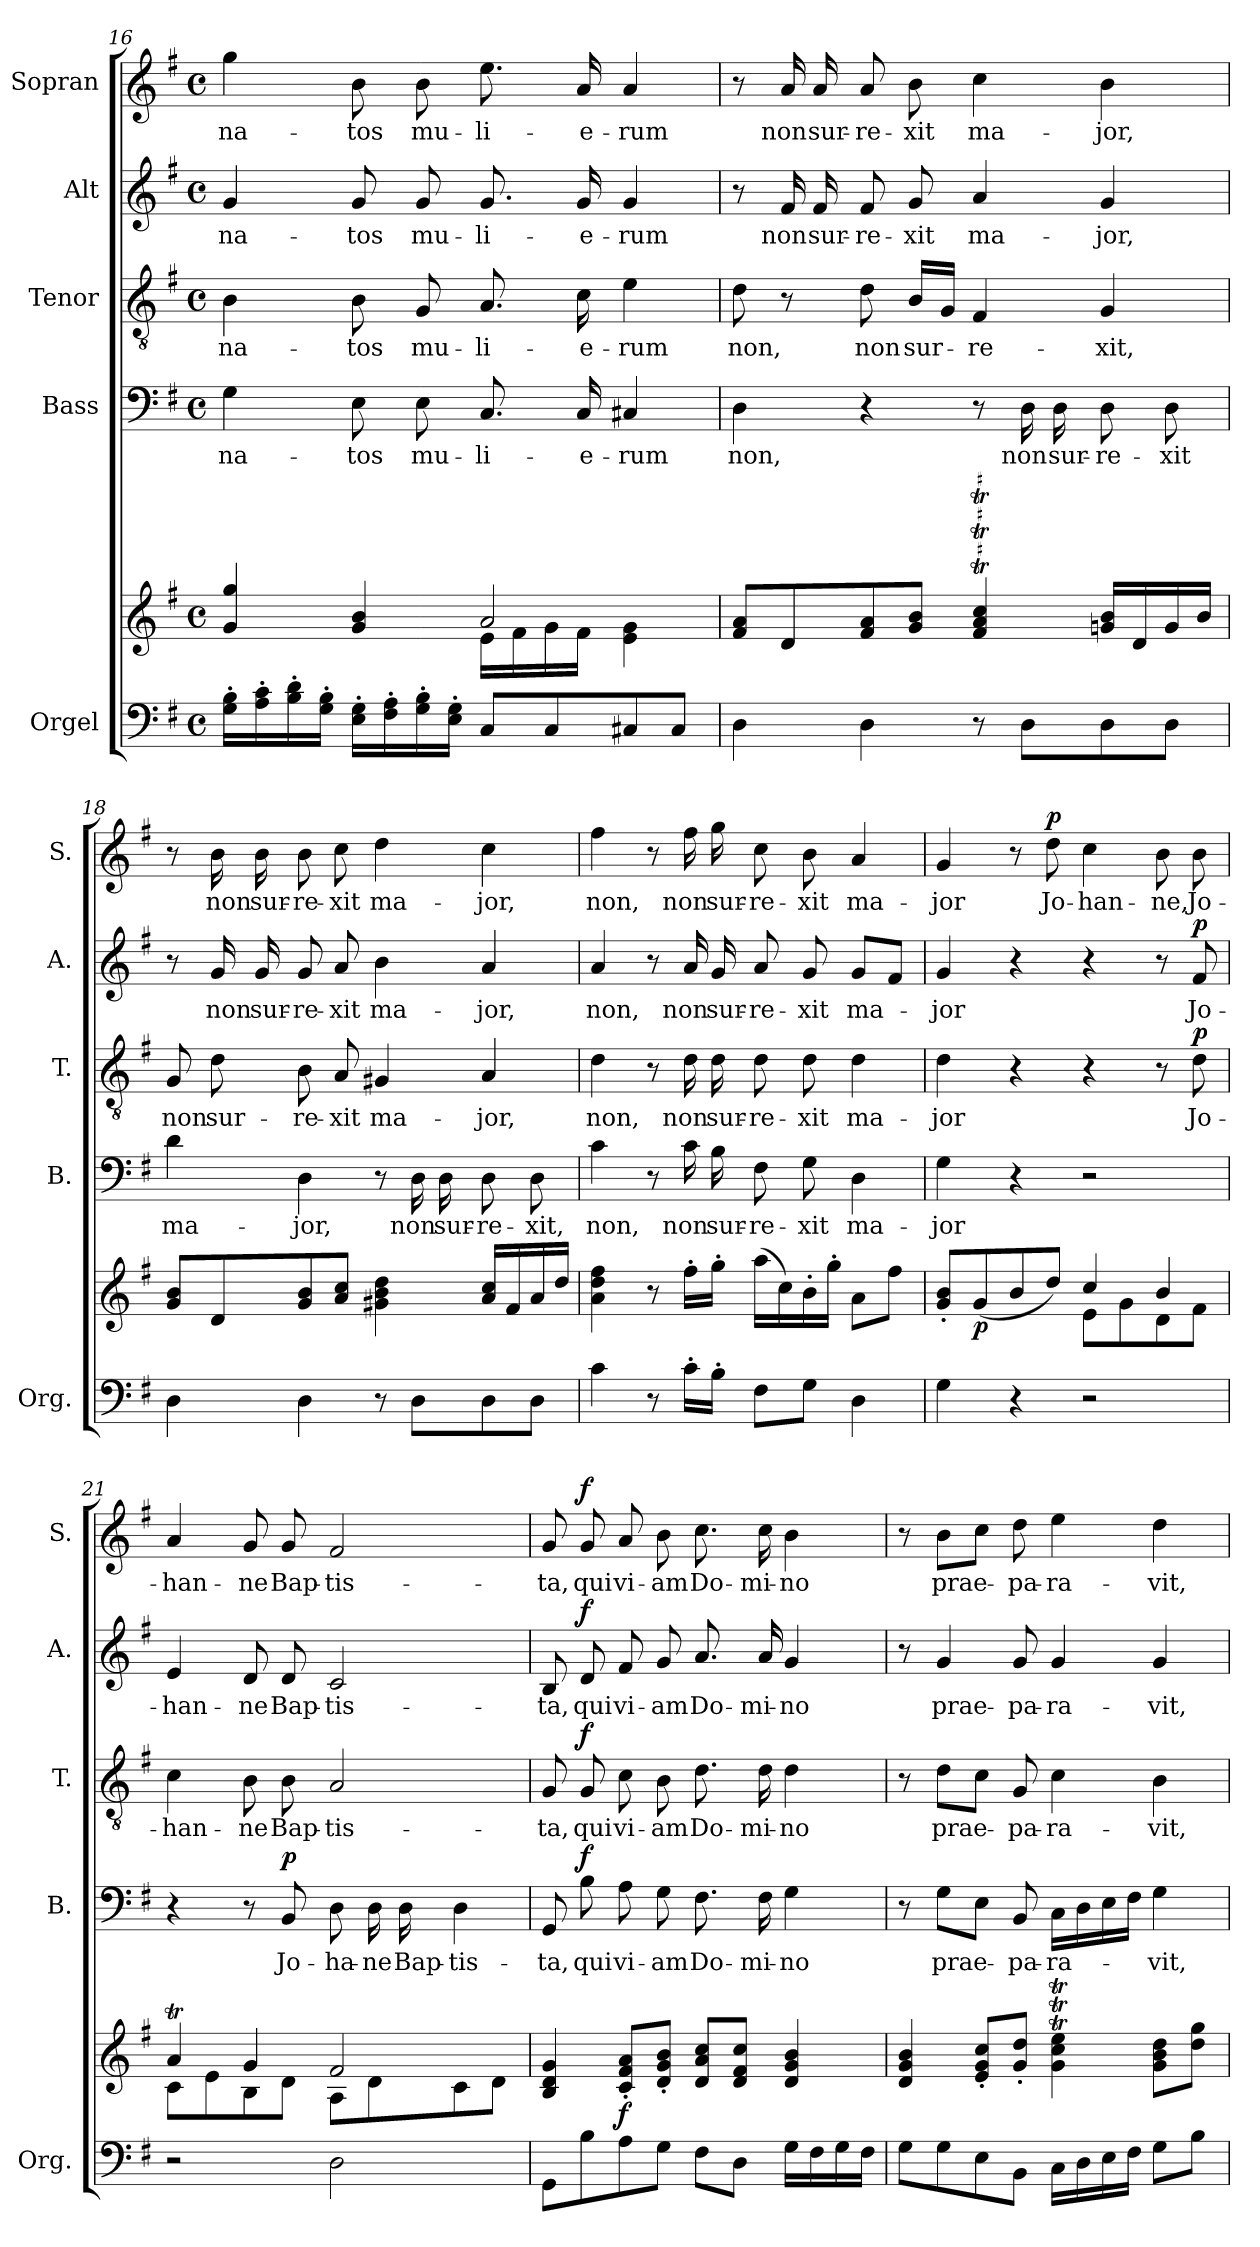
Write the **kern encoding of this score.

**kern	**kern	**dynam	**kern	**text	**dynam	**kern	**text	**dynam	**kern	**text	**dynam	**kern	**text	**dynam
*part5	*part5	*part5	*part4	*part4	*part4	*part3	*part3	*part3	*part2	*part2	*part2	*part1	*part1	*part1
*staff6	*staff5	*staff5/6	*staff4	*staff4	*staff4	*staff3	*staff3	*staff3	*staff2	*staff2	*staff2	*staff1	*staff1	*staff1
*I"Orgel	*	*	*I"Bass	*	*	*I"Tenor	*	*	*I"Alt	*	*	*I"Sopran	*	*
*I'Org.	*	*	*I'B.	*	*	*I'T.	*	*	*I'A.	*	*	*I'S.	*	*
*clefF4	*clefG2	*	*clefF4	*	*	*clefGv2	*	*	*clefG2	*	*	*clefG2	*	*
*k[f#]	*k[f#]	*	*k[f#]	*	*	*k[f#]	*	*	*k[f#]	*	*	*k[f#]	*	*
*G:	*G:	*	*G:	*	*	*G:	*	*	*G:	*	*	*G:	*	*
*M4/4	*M4/4	*	*M4/4	*	*	*M4/4	*	*	*M4/4	*	*	*M4/4	*	*
*met(c)	*met(c)	*	*met(c)	*	*	*met(c)	*	*	*met(c)	*	*	*met(c)	*	*
=16	=16	=16	=16	=16	=16	=16	=16	=16	=16	=16	=16	=16	=16	=16
*	*^	*	*	*	*	*	*	*	*	*	*	*	*	*
!	!	!	!	!	!LO:LY:b	!	!	!LO:LY:b	!	!	!LO:LY:b	!	!	!LO:LY:b	!
16G\'> 16B\'>LL	4g/ 4gg/	2ryy	.	4G\	na-	.	4B\	na-	.	4g/	na-	.	4gg\	na-	.
16A\'> 16c\'>	.	.	.	.	.	.	.	.	.	.	.	.	.	.	.
16B\'> 16d\'>	.	.	.	.	.	.	.	.	.	.	.	.	.	.	.
16G\'> 16B\'>JJ	.	.	.	.	.	.	.	.	.	.	.	.	.	.	.
!	!	!	!	!	!LO:LY:b	!	!	!LO:LY:b	!	!	!LO:LY:b	!	!	!LO:LY:b	!
16E\'> 16G\'>LL	4g/ 4b/	.	.	8E\	-tos	.	8B\	-tos	.	8g/	-tos	.	8b\	-tos	.
16F#\'> 16A\'>	.	.	.	.	.	.	.	.	.	.	.	.	.	.	.
!	!	!	!	!	!LO:LY:b	!	!	!LO:LY:b	!	!	!LO:LY:b	!	!	!LO:LY:b	!
16G\'> 16B\'>	.	.	.	8E\	mu-	.	8G/	mu-	.	8g/	mu-	.	8b\	mu-	.
16E\'> 16G\'>JJ	.	.	.	.	.	.	.	.	.	.	.	.	.	.	.
!	!	!	!	!	!LO:LY:b	!	!	!LO:LY:b	!	!	!LO:LY:b	!	!	!LO:LY:b	!
8C/L	2a/	16e\LL	.	8.C/	-li-	.	8.A/	-li-	.	8.g/	-li-	.	8.ee\	-li-	.
.	.	16f#\	.	.	.	.	.	.	.	.	.	.	.	.	.
8C/	.	16g\	.	.	.	.	.	.	.	.	.	.	.	.	.
!	!	!	!	!	!LO:LY:b	!	!	!LO:LY:b	!	!	!LO:LY:b	!	!	!LO:LY:b	!
.	.	16f#\JJ	.	16C/	-e-	.	16c\	-e-	.	16g/	-e-	.	16a/	-e-	.
!	!	!	!	!	!LO:LY:b	!	!	!LO:LY:b	!	!	!LO:LY:b	!	!	!LO:LY:b	!
8C#X/	.	4e\ 4g\	.	4C#X/	-rum	.	4e\	-rum	.	4g/	-rum	.	4a/	-rum	.
8C#/J	.	.	.	.	.	.	.	.	.	.	.	.	.	.	.
*	*v	*v	*	*	*	*	*	*	*	*	*	*	*	*	*
!!LO:PB:g=z
=17	=17	=17	=17	=17	=17	=17	=17	=17	=17	=17	=17	=17	=17	=17
!	!	!	!	!LO:LY:b	!	!	!LO:LY:b	!	!	!	!	!	!	!
4D\	8f#/ 8a/L	.	4D\	non,	.	8d\	non,	.	8r	.	.	8r	.	.
!	!	!	!	!	!	!	!	!	!	!LO:LY:b	!	!	!LO:LY:b	!
.	8d/	.	.	.	.	8r	.	.	16f#/	non	.	16a/	non	.
!	!	!	!	!	!	!	!	!	!	!LO:LY:b	!	!	!LO:LY:b	!
.	.	.	.	.	.	.	.	.	16f#/	sur-	.	16a/	sur-	.
!	!	!	!	!	!	!	!LO:LY:b	!	!	!LO:LY:b	!	!	!LO:LY:b	!
4D\	8f#/ 8a/	.	4r	.	.	8d\	non	.	8f#/	-re-	.	8a/	-re-	.
!	!	!	!	!	!	!	!LO:LY:b	!	!	!LO:LY:b	!	!	!LO:LY:b	!
.	8g/ 8b/J	.	.	.	.	16B/LL	sur-	.	8g/	-xit	.	8b\	-xit	.
.	.	.	.	.	.	16G/JJ	.	.	.	.	.	.	.	.
!	!	!	!	!	!	!	!LO:LY:b	!	!	!LO:LY:b	!	!	!LO:LY:b	!
8r	4f#/T 4a/T 4cc/T	.	8r	.	.	4F#/	-re-	.	4a/	ma-	.	4cc\	ma-	.
!	!	!	!	!LO:LY:b	!	!	!	!	!	!	!	!	!	!
8D\L	.	.	16D\	non	.	.	.	.	.	.	.	.	.	.
!	!	!	!	!LO:LY:b	!	!	!	!	!	!	!	!	!	!
.	.	.	16D\	sur-	.	.	.	.	.	.	.	.	.	.
!	!	!	!	!LO:LY:b	!	!	!LO:LY:b	!	!	!LO:LY:b	!	!	!LO:LY:b	!
8D\	16g/ 16b/LL	.	8D\	-re-	.	4G/	-xit,	.	4g/	-jor,	.	4b\	-jor,	.
.	16d/	.	.	.	.	.	.	.	.	.	.	.	.	.
!	!	!	!	!LO:LY:b	!	!	!	!	!	!	!	!	!	!
8D\J	16g/	.	8D\	-xit	.	.	.	.	.	.	.	.	.	.
.	16b/JJ	.	.	.	.	.	.	.	.	.	.	.	.	.
=18	=18	=18	=18	=18	=18	=18	=18	=18	=18	=18	=18	=18	=18	=18
!	!	!	!	!LO:LY:b	!	!	!LO:LY:b	!	!	!	!	!	!	!
4D\	8g/ 8b/L	.	4d\	ma-	.	8G/	non	.	8r	.	.	8r	.	.
!	!	!	!	!	!	!	!LO:LY:b	!	!	!LO:LY:b	!	!	!LO:LY:b	!
.	8d/	.	.	.	.	8d\	sur-	.	16g/	non	.	16b\	non	.
!	!	!	!	!	!	!	!	!	!	!LO:LY:b	!	!	!LO:LY:b	!
.	.	.	.	.	.	.	.	.	16g/	sur-	.	16b\	sur-	.
!	!	!	!	!LO:LY:b	!	!	!LO:LY:b	!	!	!LO:LY:b	!	!	!LO:LY:b	!
4D\	8g/ 8b/	.	4D\	-jor,	.	8B\	-re-	.	8g/	-re-	.	8b\	-re-	.
!	!	!	!	!	!	!	!LO:LY:b	!	!	!LO:LY:b	!	!	!LO:LY:b	!
.	8a/ 8cc/J	.	.	.	.	8A/	-xit	.	8a/	-xit	.	8cc\	-xit	.
!	!	!	!	!	!	!	!LO:LY:b	!	!	!LO:LY:b	!	!	!LO:LY:b	!
8r	4g#X\ 4b\ 4dd\	.	8r	.	.	4G#X/	ma-	.	4b\	ma-	.	4dd\	ma-	.
!	!	!	!	!LO:LY:b	!	!	!	!	!	!	!	!	!	!
8D\L	.	.	16D\	non	.	.	.	.	.	.	.	.	.	.
!	!	!	!	!LO:LY:b	!	!	!	!	!	!	!	!	!	!
.	.	.	16D\	sur-	.	.	.	.	.	.	.	.	.	.
!	!	!	!	!LO:LY:b	!	!	!LO:LY:b	!	!	!LO:LY:b	!	!	!LO:LY:b	!
8D\	16a/ 16cc/LL	.	8D\	-re-	.	4A/	-jor,	.	4a/	-jor,	.	4cc\	-jor,	.
.	16f#/	.	.	.	.	.	.	.	.	.	.	.	.	.
!	!	!	!	!LO:LY:b	!	!	!	!	!	!	!	!	!	!
8D\J	16a/	.	8D\	-xit,	.	.	.	.	.	.	.	.	.	.
.	16dd/JJ	.	.	.	.	.	.	.	.	.	.	.	.	.
=19	=19	=19	=19	=19	=19	=19	=19	=19	=19	=19	=19	=19	=19	=19
!	!	!	!	!LO:LY:b	!	!	!LO:LY:b	!	!	!LO:LY:b	!	!	!LO:LY:b	!
4c\	4a\ 4dd\ 4ff#\	.	4c\	non,	.	4d\	non,	.	4a/	non,	.	4ff#\	non,	.
8r	8r	.	8r	.	.	8r	.	.	8r	.	.	8r	.	.
!	!	!	!	!LO:LY:b	!	!	!LO:LY:b	!	!	!LO:LY:b	!	!	!LO:LY:b	!
16c'>\LL	16ff#'>\LL	.	16c\	non	.	16d\	non	.	16a/	non	.	16ff#\	non	.
!	!	!	!	!LO:LY:b	!	!	!LO:LY:b	!	!	!LO:LY:b	!	!	!LO:LY:b	!
16B'>\JJ	16gg'>\JJ	.	16B\	sur-	.	16d\	sur-	.	16g/	sur-	.	16gg\	sur-	.
!	!	!	!	!LO:LY:b	!	!	!LO:LY:b	!	!	!LO:LY:b	!	!	!LO:LY:b	!
8F#\L	(>16aa\LL	.	8F#\	-re-	.	8d\	-re-	.	8a/	-re-	.	8cc\	-re-	.
.	16cc\)	.	.	.	.	.	.	.	.	.	.	.	.	.
!	!	!	!	!LO:LY:b	!	!	!LO:LY:b	!	!	!LO:LY:b	!	!	!LO:LY:b	!
8G\J	16b'>\	.	8G\	-xit	.	8d\	-xit	.	8g/	-xit	.	8b\	-xit	.
.	16gg'>\JJ	.	.	.	.	.	.	.	.	.	.	.	.	.
!	!	!	!	!LO:LY:b	!	!	!LO:LY:b	!	!	!LO:LY:b	!	!	!LO:LY:b	!
4D\	8a\L	.	4D\	ma-	.	4d\	ma-	.	8g/L	ma-	.	4a/	ma-	.
.	8ff#\J	.	.	.	.	.	.	.	8f#/J	.	.	.	.	.
=20	=20	=20	=20	=20	=20	=20	=20	=20	=20	=20	=20	=20	=20	=20
*	*^	*	*	*	*	*	*	*	*	*	*	*	*	*
!	!	!	!	!	!LO:LY:b	!	!	!LO:LY:b	!	!	!LO:LY:b	!	!	!LO:LY:b	!
4G\	8g/'< 8b/'<L	2ryy	.	4G\	-jor	.	4d\	-jor	.	4g/	-jor	.	4g/	-jor	.
!	!	!	!LO:DY:b	!	!	!	!	!	!	!	!	!	!	!	!
.	(>8g/	.	p	.	.	.	.	.	.	.	.	.	.	.	.
4r	8b/	.	.	4r	.	.	4r	.	.	4r	.	.	8r	.	.
!	!	!	!	!	!	!	!	!	!	!	!	!	!	!LO:LY:b	!LO:DY:a
.	8dd/J)	.	.	.	.	.	.	.	.	.	.	.	8dd\	Jo-	p
!	!	!	!	!	!	!	!	!	!	!	!	!	!	!LO:LY:b	!
2r	4cc/	8e\L	.	2r	.	.	4r	.	.	4r	.	.	4cc\	-han-	.
.	.	8g\	.	.	.	.	.	.	.	.	.	.	.	.	.
!	!	!	!	!	!	!	!	!	!	!	!	!	!	!LO:LY:b	!
.	4b/	8d\	.	.	.	.	8r	.	.	8r	.	.	8b\	-ne,	.
!	!	!	!	!	!	!	!	!LO:LY:b	!LO:DY:a	!	!LO:LY:b	!LO:DY:a	!	!LO:LY:b	!
.	.	8f#\J	.	.	.	.	8d\	Jo-	p	8f#/	Jo-	p	8b\	Jo-	.
!!LO:LB:g=z
=21	=21	=21	=21	=21	=21	=21	=21	=21	=21	=21	=21	=21	=21	=21	=21
!	!	!	!	!	!	!	!	!LO:LY:b	!	!	!LO:LY:b	!	!	!LO:LY:b	!
2r	4aT/	8c\L	.	4r	.	.	4c\	-han-	.	4e/	-han-	.	4a/	-han-	.
.	.	8e\	.	.	.	.	.	.	.	.	.	.	.	.	.
!	!	!	!	!	!	!	!	!LO:LY:b	!	!	!LO:LY:b	!	!	!LO:LY:b	!
.	4g/	8B\	.	8r	.	.	8B\	-ne	.	8d/	-ne	.	8g/	-ne	.
!	!	!	!	!	!LO:LY:b	!LO:DY:a	!	!LO:LY:b	!	!	!LO:LY:b	!	!	!LO:LY:b	!
.	.	8d\J	.	8BB/	Jo-	p	8B\	Bap-	.	8d/	Bap-	.	8g/	Bap-	.
!	!	!	!	!	!LO:LY:b	!	!	!LO:LY:b	!	!	!LO:LY:b	!	!	!LO:LY:b	!
2D\	2f#/	8A\L	.	8D\	-ha-	.	2A/	-tis-	.	2c/	-tis-	.	2f#/	-tis-	.
!	!	!	!	!	!LO:LY:b	!	!	!	!	!	!	!	!	!	!
.	.	8d\	.	16D\	-ne	.	.	.	.	.	.	.	.	.	.
!	!	!	!	!	!LO:LY:b	!	!	!	!	!	!	!	!	!	!
.	.	.	.	16D\	Bap-	.	.	.	.	.	.	.	.	.	.
!	!	!	!	!	!LO:LY:b	!	!	!	!	!	!	!	!	!	!
.	.	8c\	.	4D\	-tis-	.	.	.	.	.	.	.	.	.	.
.	.	8d\J	.	.	.	.	.	.	.	.	.	.	.	.	.
=22	=22	=22	=22	=22	=22	=22	=22	=22	=22	=22	=22	=22	=22	=22	=22
!	!	!	!	!	!LO:LY:b	!	!	!LO:LY:b	!	!	!LO:LY:b	!	!	!LO:LY:b	!
*	*v	*v	*	*	*	*	*	*	*	*	*	*	*	*	*
8GG\L	4B/ 4d/ 4g/	.	8GG/	-ta,	.	8G/	-ta,	.	8B/	-ta,	.	8g/	-ta,	.
!	!	!	!	!LO:LY:b	!LO:DY:a	!	!LO:LY:b	!LO:DY:a	!	!LO:LY:b	!LO:DY:a	!	!LO:LY:b	!LO:DY:a
8B\	.	.	8B\	qui	f	8G/	qui	f	8d/	qui	f	8g/	qui	f
!	!	!LO:DY:b	!	!LO:LY:b	!	!	!LO:LY:b	!	!	!LO:LY:b	!	!	!LO:LY:b	!
8A\	8c/'< 8f#/'< 8a/'<L	f	8A\	vi-	.	8c\	vi-	.	8f#/	vi-	.	8a/	vi-	.
!	!	!	!	!LO:LY:b	!	!	!LO:LY:b	!	!	!LO:LY:b	!	!	!LO:LY:b	!
8G\J	8d/'< 8g/'< 8b/'<J	.	8G\	-am	.	8B\	-am	.	8g/	-am	.	8b\	-am	.
!	!	!	!	!LO:LY:b	!	!	!LO:LY:b	!	!	!LO:LY:b	!	!	!LO:LY:b	!
8F#\L	8d/ 8a/ 8cc/L	.	8.F#\	Do-	.	8.d\	Do-	.	8.a/	Do-	.	8.cc\	Do-	.
8D\J	8d/ 8f#/ 8cc/J	.	.	.	.	.	.	.	.	.	.	.	.	.
!	!	!	!	!LO:LY:b	!	!	!LO:LY:b	!	!	!LO:LY:b	!	!	!LO:LY:b	!
.	.	.	16F#\	-mi-	.	16d\	-mi-	.	16a/	-mi-	.	16cc\	-mi-	.
!	!	!	!	!LO:LY:b	!	!	!LO:LY:b	!	!	!LO:LY:b	!	!	!LO:LY:b	!
16G\LL	4d/ 4g/ 4b/	.	4G\	-no	.	4d\	-no	.	4g/	-no	.	4b\	-no	.
16F#\	.	.	.	.	.	.	.	.	.	.	.	.	.	.
16G\	.	.	.	.	.	.	.	.	.	.	.	.	.	.
16F#\JJ	.	.	.	.	.	.	.	.	.	.	.	.	.	.
=23	=23	=23	=23	=23	=23	=23	=23	=23	=23	=23	=23	=23	=23	=23
8G\L	4d/ 4g/ 4b/	.	8r	.	.	8r	.	.	8r	.	.	8r	.	.
!	!	!	!	!LO:LY:b	!	!	!LO:LY:b	!	!	!LO:LY:b	!	!	!LO:LY:b	!
8G\	.	.	8G\L	prae-	.	8d\L	prae-	.	4g/	prae-	.	8b\L	prae-	.
8E\	8e/'< 8g/'< 8cc/'<L	.	8E\J	.	.	8c\J	.	.	.	.	.	8cc\J	.	.
!	!	!	!	!LO:LY:b	!	!	!LO:LY:b	!	!	!LO:LY:b	!	!	!LO:LY:b	!
8BB\J	8g/'< 8dd/'<J	.	8BB/	-pa-	.	8G/	-pa-	.	8g/	-pa-	.	8dd\	-pa-	.
!	!	!	!	!LO:LY:b	!	!	!LO:LY:b	!	!	!LO:LY:b	!	!	!LO:LY:b	!
16C\LL	4g\T 4cc\T 4ee\T	.	16C\LL	-ra-	.	4c\	-ra-	.	4g/	-ra-	.	4ee\	-ra-	.
16D\	.	.	16D\	.	.	.	.	.	.	.	.	.	.	.
16E\	.	.	16E\	.	.	.	.	.	.	.	.	.	.	.
16F#\JJ	.	.	16F#\JJ	.	.	.	.	.	.	.	.	.	.	.
!	!	!	!	!LO:LY:b	!	!	!LO:LY:b	!	!	!LO:LY:b	!	!	!LO:LY:b	!
8G\L	8g\ 8b\ 8dd\L	.	4G\	-vit,	.	4B\	-vit,	.	4g/	-vit,	.	4dd\	-vit,	.
8B\J	8dd\ 8gg\J	.	.	.	.	.	.	.	.	.	.	.	.	.
=	=	=	=	=	=	=	=	=	=	=	=	=	=	=
*-	*-	*-	*-	*-	*-	*-	*-	*-	*-	*-	*-	*-	*-	*-
